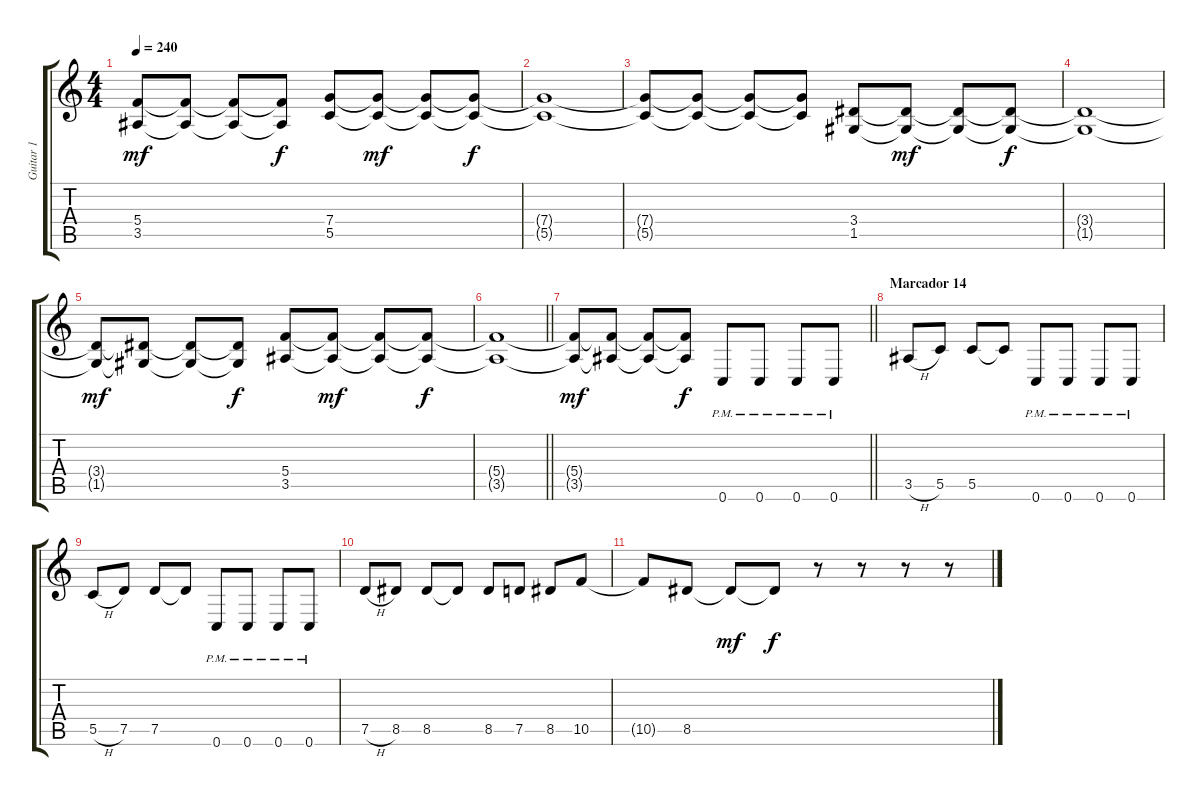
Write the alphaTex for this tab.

\track ("Guitar 1" "Guitar 1") {instrument distortionguitar}
\staff {score tabs}
\tuning (D4 A3 F3 C3 G2 C2) {hide}
\ts (4 4)
\tempo 240
\clef g2
\ks c
(5.4{t} 3.5{t}).8{dy mf} (5.4{t} 3.5{t}).8 (5.4{t} 3.5{t}).8 (5.4{t} 3.5{t}).8{dy f} (7.4 5.5).8 (7.4{t} 5.5{t}).8{dy mf} (7.4{t} 5.5{t}).8 (7.4{t} 5.5{t}).8{dy f} |
(7.4{t} 5.5{t}).1 |
(7.4{t} 5.5{t}).8 (7.4{t} 5.5{t}).8 (7.4{t} 5.5{t}).8 (7.4{t} 5.5{t}).8 (3.4 1.5).8 (3.4{t} 1.5{t}).8{dy mf} (3.4{t} 1.5{t}).8 (3.4{t} 1.5{t}).8{dy f} |
(3.4{t} 1.5{t}).1 |
(3.4{t} 1.5{t}).8{dy mf} (3.4{t} 1.5{t}).8 (3.4{t} 1.5{t}).8 (3.4{t} 1.5{t}).8{dy f} (5.4 3.5).8 (5.4{t} 3.5{t}).8{dy mf} (5.4{t} 3.5{t}).8 (5.4{t} 3.5{t}).8{dy f} |
\barLineRight lightlight
(5.4{t} 3.5{t}).1 |
\barLineRight lightlight
(5.4{t} 3.5{t}).8{dy mf} (5.4{t} 3.5{t}).8 (5.4{t} 3.5{t}).8 (5.4{t} 3.5{t}).8{dy f} 0.6{pm}.8 0.6{pm}.8 0.6{pm}.8 0.6{pm}.8 |
\section ("" "Marcador 14")
3.5{h}.8 5.5.8 5.5.8 5.5{t}.8 0.6{pm}.8 0.6{pm}.8 0.6{pm}.8 0.6{pm}.8 |
5.5{h}.8 7.5.8 7.5.8 7.5{t}.8 0.6{pm}.8 0.6{pm}.8 0.6{pm}.8 0.6{pm}.8 |
7.5{h}.8 8.5.8 8.5.8 8.5{t}.8 8.5.8 7.5.8 8.5.8 10.5.8 |
10.5{t}.8 8.5.8 8.5{t}.8{dy mf} 8.5{t}.8{dy f} r.8 r.8 r.8 r.8
